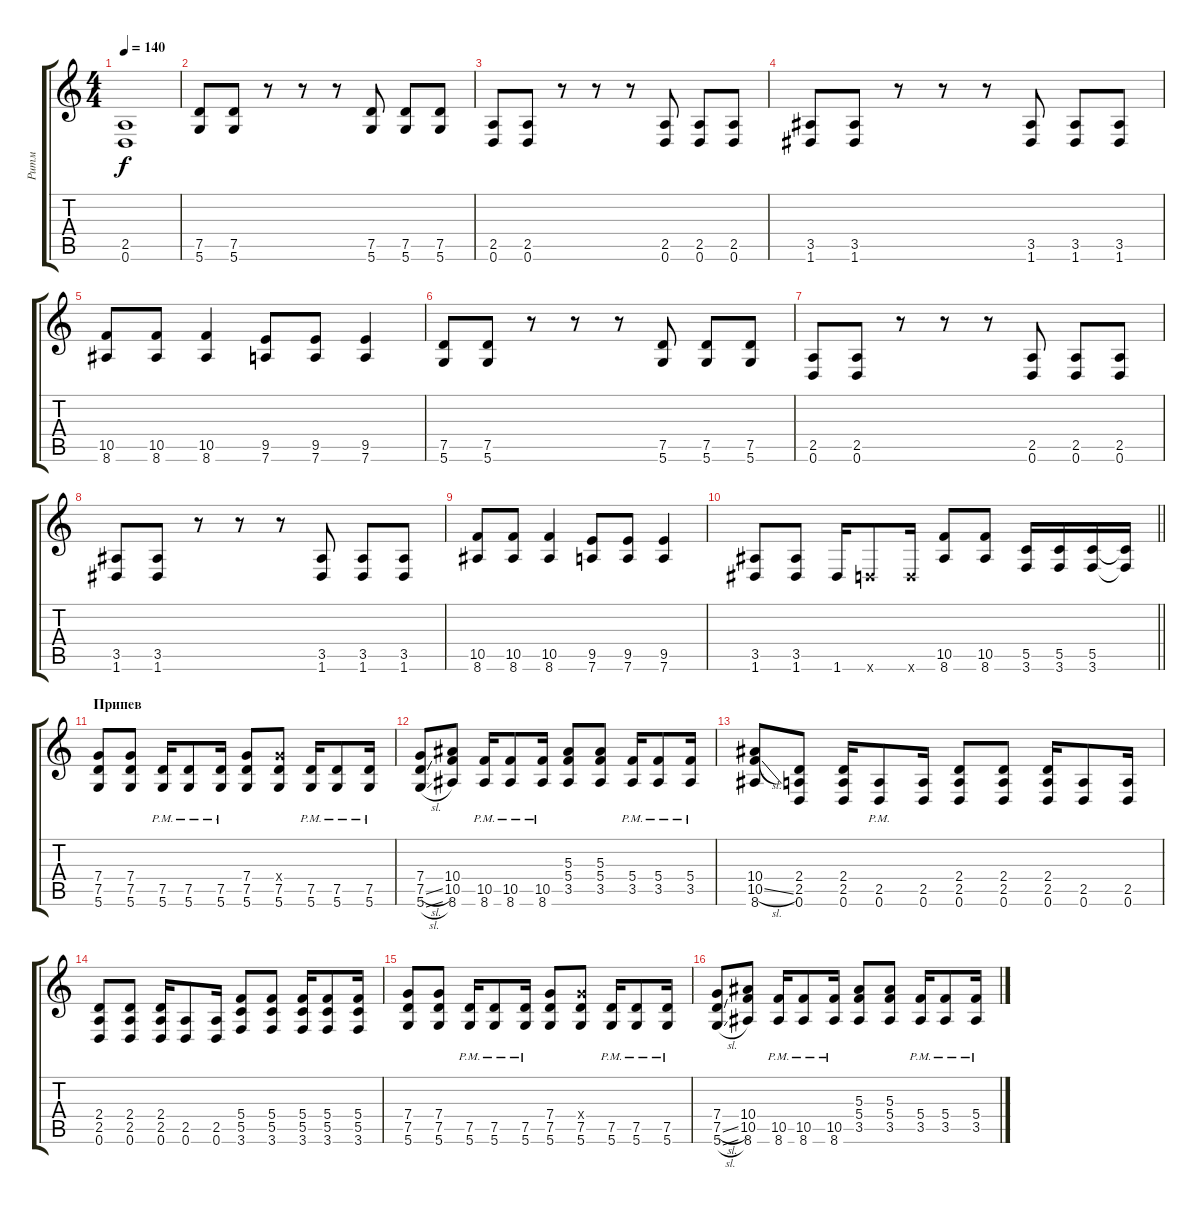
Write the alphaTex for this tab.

\track ("Ритм" "Ритм") {instrument distortionguitar}
\staff {score tabs}
\tuning (D4 A3 F3 C3 G2 D2) {hide}
\ts (4 4)
\tempo 140
\clef g2
\ks c
(2.5 0.6).1{dy f} |
(7.5 5.6).8 (7.5 5.6).8 r.8 r.8 r.8 (7.5 5.6).8 (7.5 5.6).8 (7.5 5.6).8 |
(2.5 0.6).8 (2.5 0.6).8 r.8 r.8 r.8 (2.5 0.6).8 (2.5 0.6).8 (2.5 0.6).8 |
(3.5 1.6).8 (3.5 1.6).8 r.8 r.8 r.8 (3.5 1.6).8 (3.5 1.6).8 (3.5 1.6).8 |
(10.5 8.6).8 (10.5 8.6).8 (10.5 8.6).4 (9.5 7.6).8 (9.5 7.6).8 (9.5 7.6).4 |
(7.5 5.6).8 (7.5 5.6).8 r.8 r.8 r.8 (7.5 5.6).8 (7.5 5.6).8 (7.5 5.6).8 |
(2.5 0.6).8 (2.5 0.6).8 r.8 r.8 r.8 (2.5 0.6).8 (2.5 0.6).8 (2.5 0.6).8 |
(3.5 1.6).8 (3.5 1.6).8 r.8 r.8 r.8 (3.5 1.6).8 (3.5 1.6).8 (3.5 1.6).8 |
(10.5 8.6).8 (10.5 8.6).8 (10.5 8.6).4 (9.5 7.6).8 (9.5 7.6).8 (9.5 7.6).4 |
\barLineRight lightlight
(3.5 1.6).8 (3.5 1.6).8 1.6.16 0.6{x}.8 0.6{x}.16 (10.5 8.6).8 (10.5 8.6).8 (5.5 3.6).16 (5.5 3.6).16 (5.5 3.6).16 (5.5{t} 3.6{t}).16 |
\section ("" "Припев")
(7.4 7.5 5.6).8 (7.4 7.5 5.6).8 (7.5 5.6{pm}).16 (7.5 5.6{pm}).8 (7.5 5.6{pm}).16 (7.4 7.5 5.6).8 (7.4{x} 7.5 5.6).8 (7.5 5.6{pm}).16 (7.5 5.6{pm}).8 (7.5 5.6{pm}).16 |
(7.4 7.5{sl} 5.6{sl}).8 (10.4 10.5 8.6).8 (10.5{pm} 8.6).16 (10.5{pm} 8.6).8 (10.5{pm} 8.6).16 (5.3 5.4 3.5).8 (5.3 5.4 3.5).8 (5.4 3.5{pm}).16 (5.4 3.5{pm}).8 (5.4 3.5{pm}).16 |
(10.4 10.5{sl} 8.6).8 (2.4 2.5 0.6).8 (2.4 2.5 0.6).16 (2.5 0.6{pm}).8 (2.5 0.6).16 (2.4 2.5 0.6).8 (2.4 2.5 0.6).8 (2.4 2.5 0.6).16 (2.5 0.6).8 (2.5 0.6).16 |
(2.4 2.5 0.6).8 (2.4 2.5 0.6).8 (2.4 2.5 0.6).16 (2.5 0.6).8 (2.5 0.6).16 (5.4 5.5 3.6).8 (5.4 5.5 3.6).8 (5.4 5.5 3.6).16 (5.4 5.5 3.6).8 (5.4 5.5 3.6).16 |
(7.4 7.5 5.6).8 (7.4 7.5 5.6).8 (7.5 5.6{pm}).16 (7.5 5.6{pm}).8 (7.5 5.6{pm}).16 (7.4 7.5 5.6).8 (7.4{x} 7.5 5.6).8 (7.5 5.6{pm}).16 (7.5 5.6{pm}).8 (7.5 5.6{pm}).16 |
(7.4 7.5{sl} 5.6{sl}).8 (10.4 10.5 8.6).8 (10.5{pm} 8.6).16 (10.5{pm} 8.6).8 (10.5{pm} 8.6).16 (5.3 5.4 3.5).8 (5.3 5.4 3.5).8 (5.4 3.5{pm}).16 (5.4 3.5{pm}).8 (5.4 3.5{pm}).16
